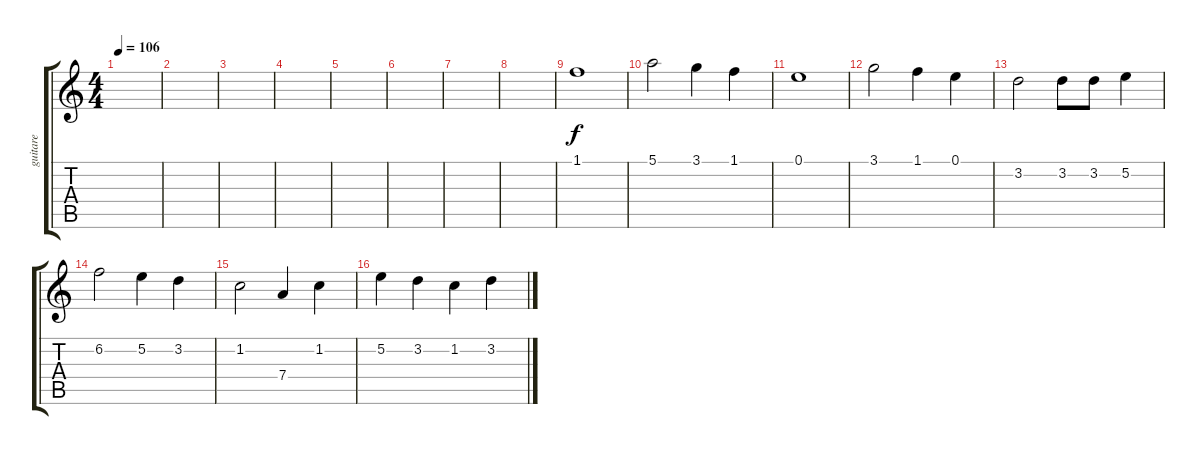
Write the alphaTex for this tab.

\track ("guitare" "guitare") {instrument overdrivenguitar}
\staff {score tabs}
\tuning (E4 B3 G3 D3 A2 E2) {hide}
\ts (4 4)
\tempo 106
\clef g2
\ks c
|
|
|
|
|
|
|
|
1.1.1 |
5.1.2 3.1.4 1.1.4 |
0.1.1 |
3.1.2 1.1.4 0.1.4 |
3.2.2 3.2.8 3.2.8 5.2.4 |
6.2.2 5.2.4 3.2.4 |
1.2.2 7.4.4 1.2.4 |
5.2.4 3.2.4 1.2.4 3.2.4
